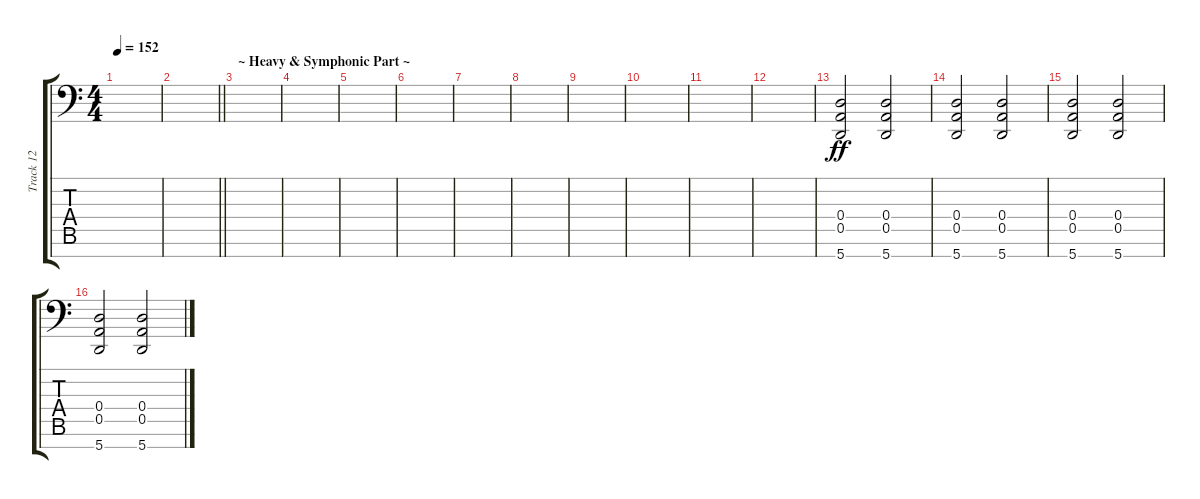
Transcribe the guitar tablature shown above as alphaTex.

\track ("Track 12" "Track 12") {instrument acousticgrandpiano}
\staff {score tabs}
\tuning (E4 B3 G3 D3 A2 E2 A1) {hide}
\ts (4 4)
\tempo 152
\clef f4
\ks c
|
\barLineRight lightlight
|
\section ("" "~ Heavy & Symphonic Part ~")
|
|
|
|
|
|
|
|
|
|
(0.4 0.5 5.7).2{dy ff} (0.4 0.5 5.7).2 |
(0.4 0.5 5.7).2 (0.4 0.5 5.7).2 |
(0.4 0.5 5.7).2 (0.4 0.5 5.7).2 |
(0.4 0.5 5.7).2 (0.4 0.5 5.7).2
